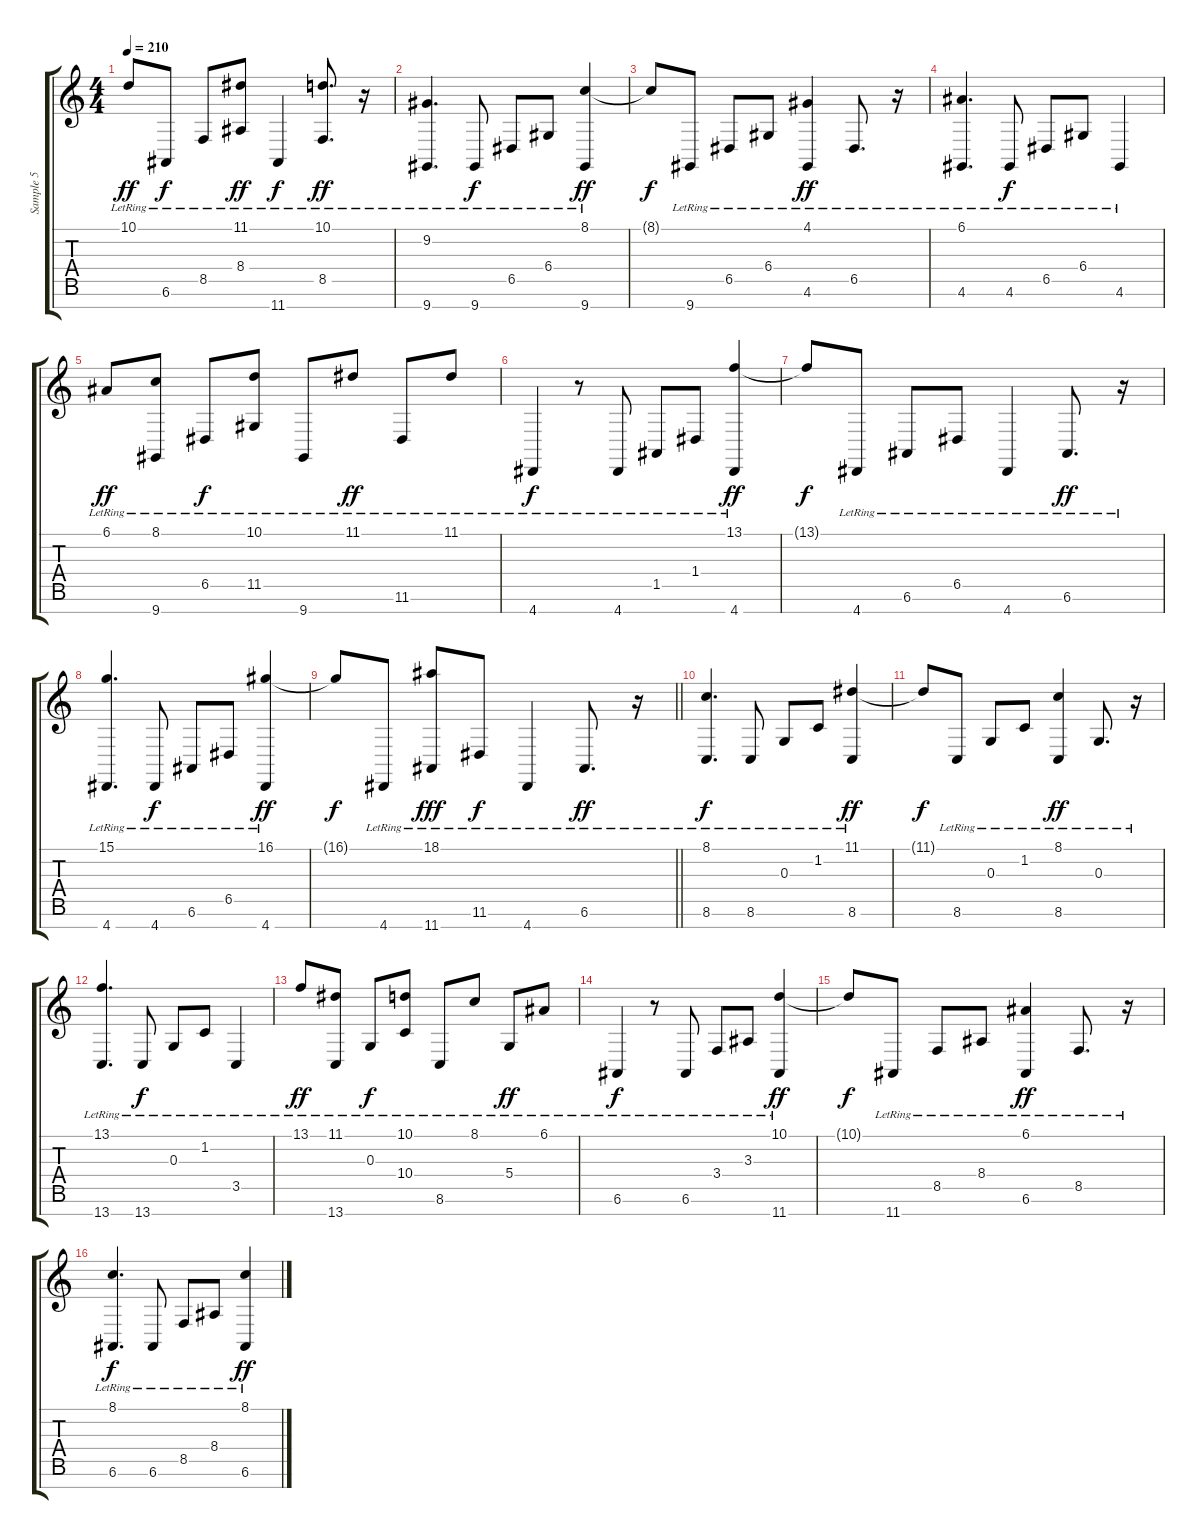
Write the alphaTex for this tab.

\track ("Sample 5" "Sample 5") {instrument electricgrandpiano}
\staff {score tabs}
\tuning (E4 B3 G3 D3 A2 E2 B1) {hide}
\ts (4 4)
\tempo 210
\clef g2
\ks c
10.1{lr}.8{dy ff} 6.6{lr}.8{dy f} 8.5{lr}.8 (11.1{lr} 8.4{lr}).8{dy ff} 11.7{lr}.4{dy f} (10.1{lr} 8.5{lr}).8{d dy ff} r.16 |
(9.2{lr} 9.7{lr}).4{d} 9.7{lr}.8{dy f} 6.5{lr}.8 6.4{lr}.8 (8.1{lr} 9.7{lr}).4{dy ff} |
8.1{t}.8{dy f} 9.7{lr}.8 6.5{lr}.8 6.4{lr}.8 (4.1{lr} 4.6{lr}).4{dy ff} 6.5{lr}.8{d} r.16 |
(6.1{lr} 4.6{lr}).4{d} 4.6{lr}.8{dy f} 6.5{lr}.8 6.4{lr}.8 4.6{lr}.4 |
6.1{lr}.8{dy ff} (8.1{lr} 9.7{lr}).8 6.5{lr}.8{dy f} (10.1{lr} 11.5{lr}).8 9.7{lr}.8 11.1{lr}.8{dy ff} 11.6{lr}.8 11.1{lr}.8 |
4.7{lr}.4{dy f} r.8 4.7{lr}.8 1.5{lr}.8 1.4{lr}.8 (13.1{lr} 4.7{lr}).4{dy ff} |
13.1{t}.8{dy f} 4.7{lr}.8 6.6{lr}.8 6.5{lr}.8 4.7{lr}.4 6.6{lr}.8{d dy ff} r.16 |
(15.1{lr} 4.7{lr}).4{d} 4.7{lr}.8{dy f} 6.6{lr}.8 6.5{lr}.8 (16.1{lr} 4.7{lr}).4{dy ff} |
\barLineRight lightlight
16.1{t}.8{dy f} 4.7{lr}.8 (18.1{lr} 11.7{lr}).8{dy fff} 11.6{lr}.8{dy f} 4.7{lr}.4 6.6{lr}.8{d dy ff} r.16 |
\section ("" " ")
(8.1{lr} 8.6{lr}).4{d dy f} 8.6{lr}.8 0.3{lr}.8 1.2{lr}.8 (11.1{lr} 8.6{lr}).4{dy ff} |
11.1{t}.8{dy f} 8.6{lr}.8 0.3{lr}.8 1.2{lr}.8 (8.1{lr} 8.6{lr}).4{dy ff} 0.3{lr}.8{d} r.16 |
(13.1{lr} 13.7{lr}).4{d} 13.7{lr}.8{dy f} 0.3{lr}.8 1.2{lr}.8 3.5{lr}.4 |
13.1{lr}.8{dy ff} (11.1{lr} 13.7{lr}).8 0.3{lr}.8{dy f} (10.1{lr} 10.4{lr}).8 8.6{lr}.8 8.1{lr}.8 5.4{lr}.8{dy ff} 6.1{lr}.8 |
6.6{lr}.4{dy f} r.8 6.6{lr}.8 3.4{lr}.8 3.3{lr}.8 (10.1{lr} 11.7{lr}).4{dy ff} |
10.1{t}.8{dy f} 11.7{lr}.8 8.5{lr}.8 8.4{lr}.8 (6.1{lr} 6.6{lr}).4{dy ff} 8.5{lr}.8{d} r.16 |
(8.1{lr} 6.6{lr}).4{d dy f} 6.6{lr}.8 8.5{lr}.8 8.4{lr}.8 (8.1{lr} 6.6{lr}).4{dy ff}
